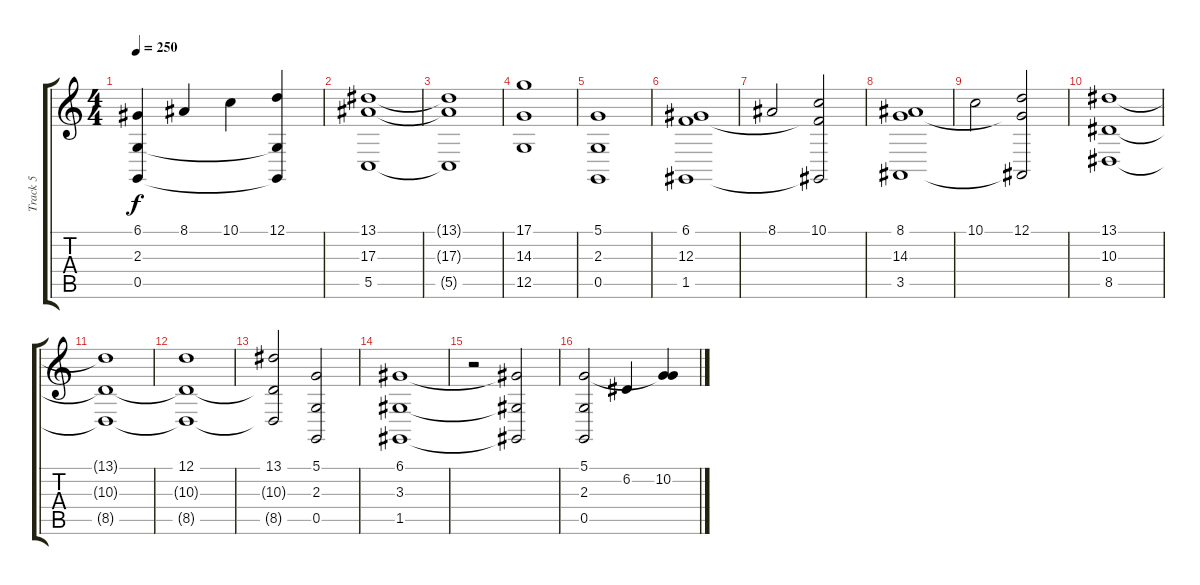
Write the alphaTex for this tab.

\track ("Track 5" "Track 5") {instrument stringensemble1}
\staff {score tabs}
\tuning (D4 A3 F3 C3 G2 C2) {hide}
\ts (4 4)
\tempo 250
\clef g2
\ks c
(6.1 2.3{t} 0.5{t}).4{dy f} 8.1.4 10.1.4 (12.1 2.3{t} 0.5{t}).4 |
(13.1 17.3 5.5).1 |
(13.1{t} 17.3{t} 5.5{t}).1 |
(17.1 14.3 12.5).1 |
(5.1 2.3 0.5).1 |
(6.1 12.3 1.5).1 |
8.1.2 (10.1 12.3{t} 1.5{t}).2 |
(8.1 14.3 3.5).1 |
10.1.2 (12.1 14.3{t} 3.5{t}).2 |
(13.1 10.3 8.5).1 |
(13.1{t} 10.3{t} 8.5{t}).1 |
(12.1 10.3{t} 8.5{t}).1 |
(13.1 10.3{t} 8.5{t}).2 (5.1 2.3 0.5).2 |
(6.1 3.3 1.5).1 |
r.2 (6.1{t} 3.3{t} 1.5{t}).2 |
(5.1 2.3 0.5).2 6.2.4 (5.1{t} 10.2).4
